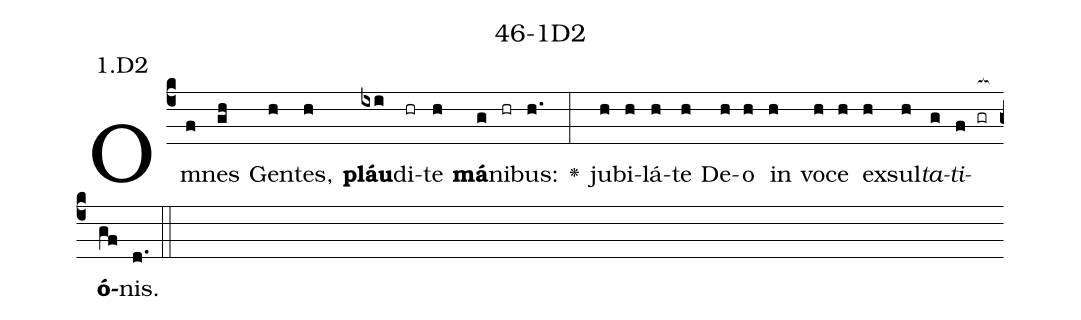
name: 46-1D2;
annotation: 1.D2;
%%
(c4)Om(f)nes(gh) Gen(h)tes,(h) <b>pláu</b>(ixi)di(hr)te(h) <b>má</b>(g)ni(hr)bus:(h.) <v>\greheightstar</v>(:) ju(h)bi(h)lá(h)te(h) De(h)o(h) in(h) vo(h)ce(h) ex(h)sul(h)<i>ta</i>(g)<i>ti</i>(f gr[ocb:1{])<b>ó</b>(gf[ocb:0}])nis.(d.) (::)


%E(h) u(h) o(g) u(f) a(gf) e.(d.) (::)
